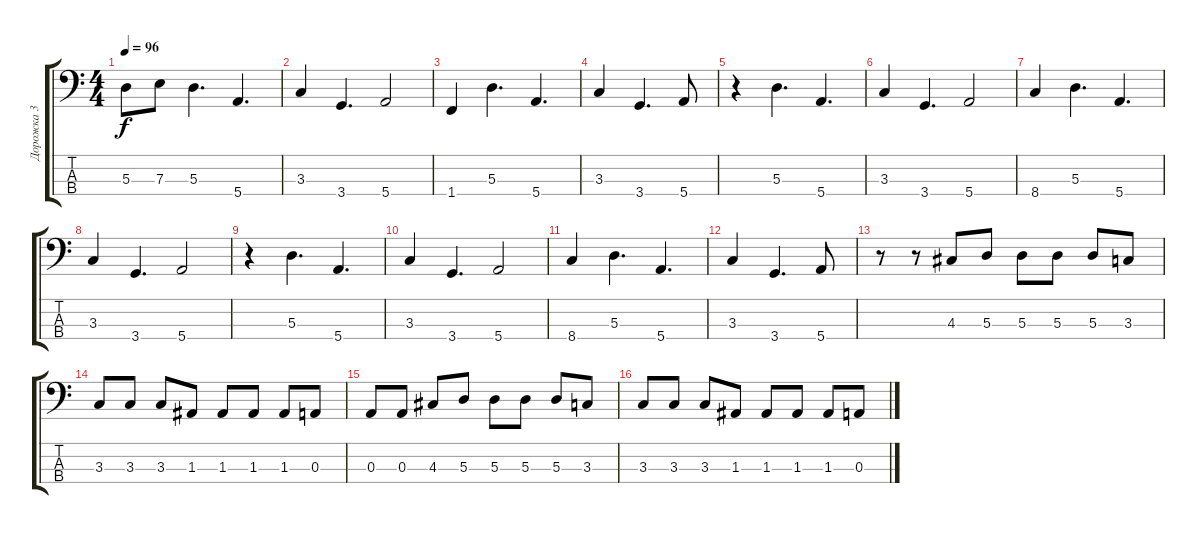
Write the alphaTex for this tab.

\track ("Дорожка 3" "Дорожка 3") {instrument electricbassfinger}
\staff {score tabs}
\tuning (G2 D2 A1 E1) {hide}
\ts (4 4)
\tempo 96
\clef f4
\ks c
5.3.8{dy f} 7.3.8 5.3.4{d} 5.4.4{d} |
3.3.4 3.4.4{d} 5.4.2 |
1.4.4 5.3.4{d} 5.4.4{d} |
3.3.4 3.4.4{d} 5.4.8 |
r.4 5.3.4{d} 5.4.4{d} |
3.3.4 3.4.4{d} 5.4.2 |
8.4.4 5.3.4{d} 5.4.4{d} |
3.3.4 3.4.4{d} 5.4.2 |
r.4 5.3.4{d} 5.4.4{d} |
3.3.4 3.4.4{d} 5.4.2 |
8.4.4 5.3.4{d} 5.4.4{d} |
3.3.4 3.4.4{d} 5.4.8 |
r.8 r.8 4.3.8 5.3.8 5.3.8 5.3.8 5.3.8 3.3.8 |
3.3.8 3.3.8 3.3.8 1.3.8 1.3.8 1.3.8 1.3.8 0.3.8 |
0.3.8 0.3.8 4.3.8 5.3.8 5.3.8 5.3.8 5.3.8 3.3.8 |
3.3.8 3.3.8 3.3.8 1.3.8 1.3.8 1.3.8 1.3.8 0.3.8
